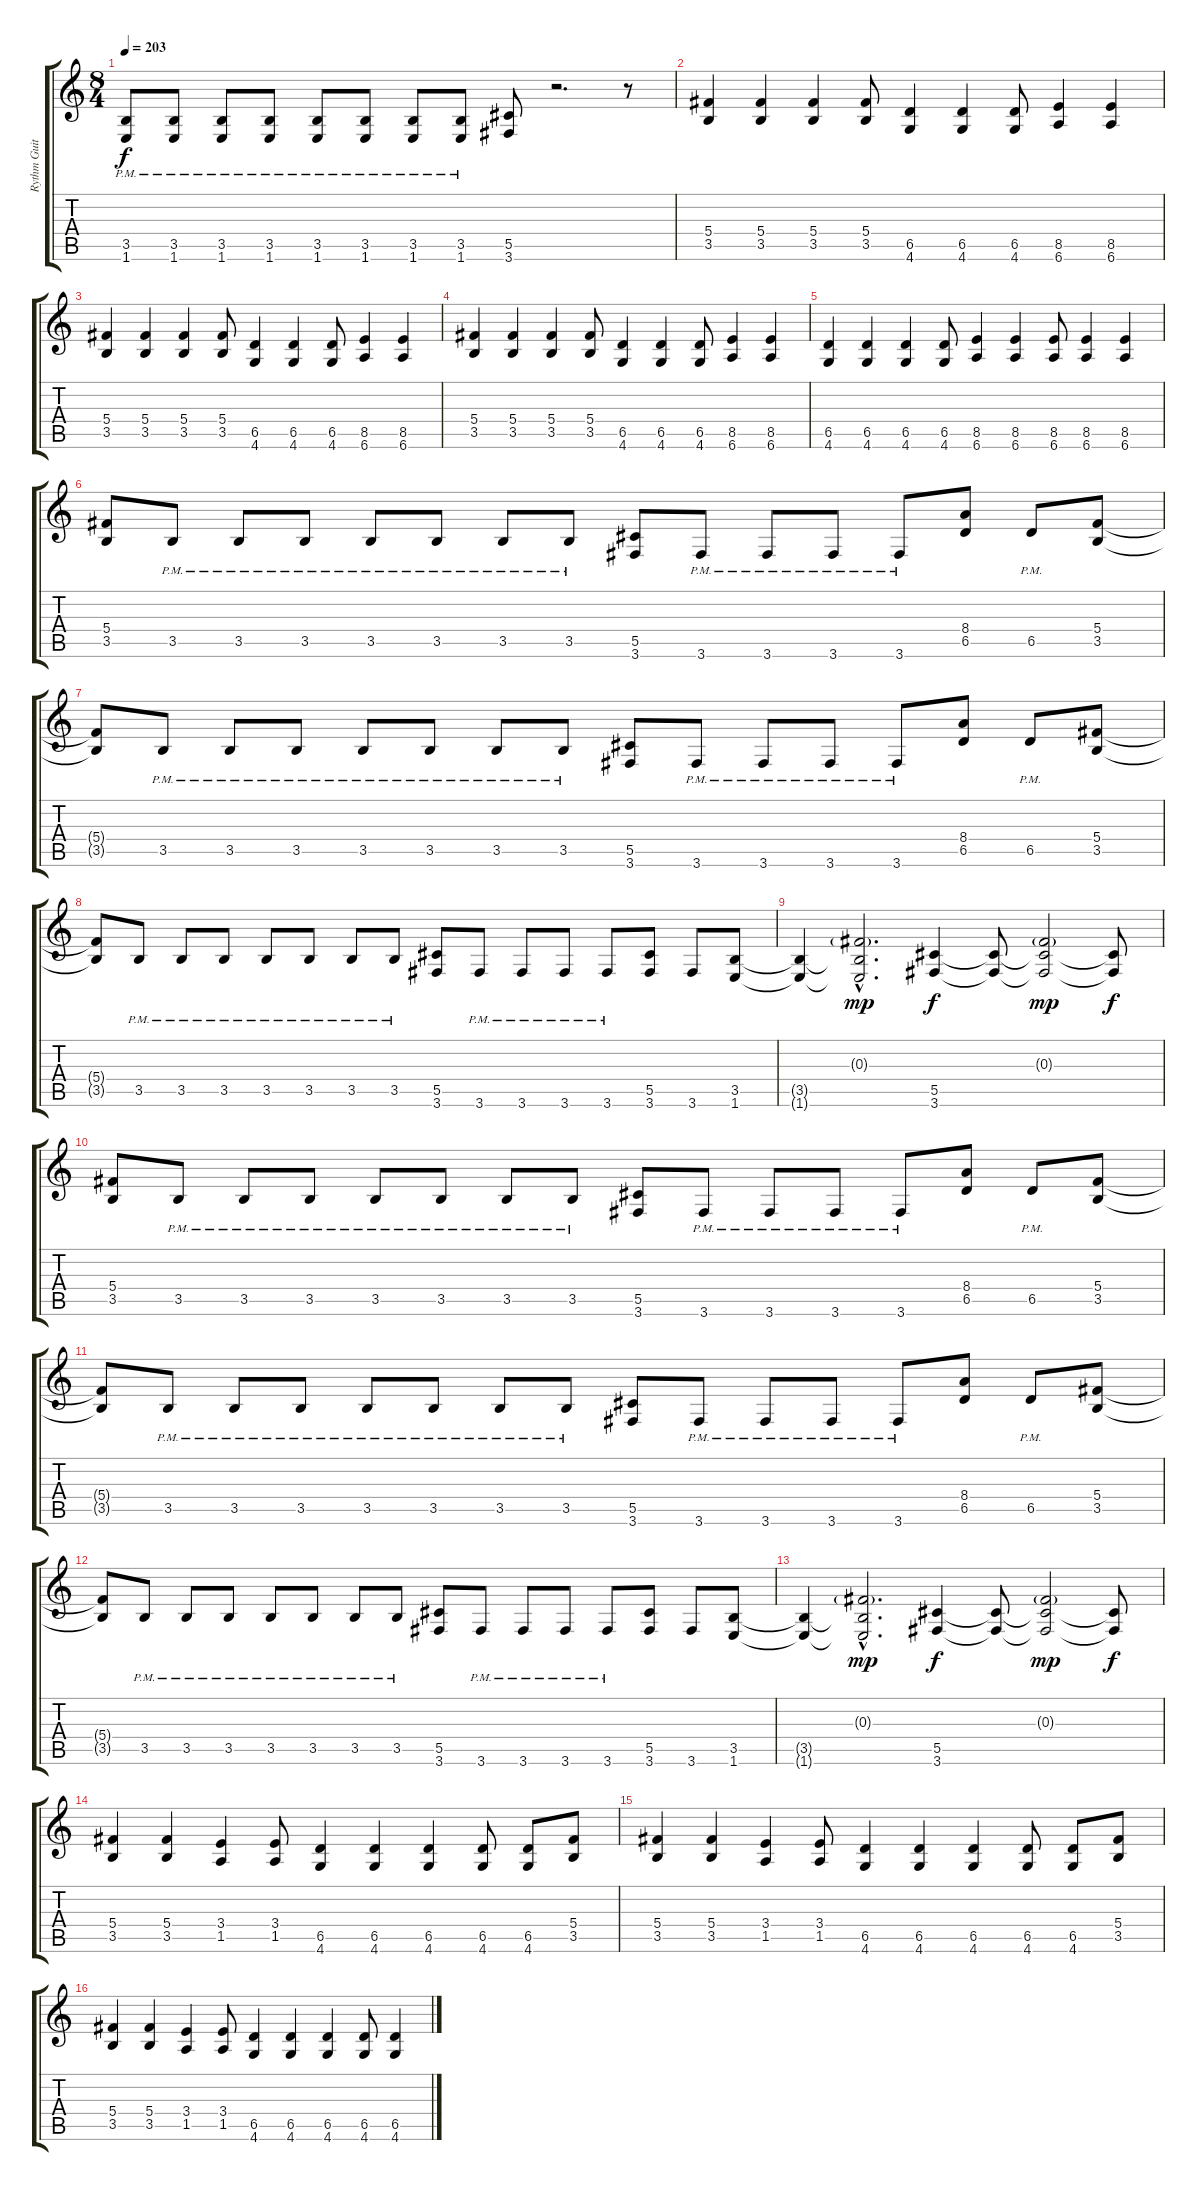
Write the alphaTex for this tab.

\track ("Rythm Guitar" "Rythm Guit") {instrument distortionguitar}
\staff {score tabs}
\tuning (Eb4 Bb3 Gb3 Db3 Ab2 Eb2) {hide}
\ts (8 4)
\tempo 203
\clef g2
\ks c
(3.5{pm} 1.6{pm}).8{dy f} (3.5{pm} 1.6{pm}).8 (3.5{pm} 1.6{pm}).8 (3.5{pm} 1.6{pm}).8 (3.5{pm} 1.6{pm}).8 (3.5{pm} 1.6{pm}).8 (3.5{pm} 1.6{pm}).8 (3.5{pm} 1.6{pm}).8 (5.5 3.6).8 r.2{d} r.8 |
(5.4 3.5).4 (5.4 3.5).4 (5.4 3.5).4 (5.4 3.5).8 (6.5 4.6).4 (6.5 4.6).4 (6.5 4.6).8 (8.5 6.6).4 (8.5 6.6).4 |
(5.4 3.5).4 (5.4 3.5).4 (5.4 3.5).4 (5.4 3.5).8 (6.5 4.6).4 (6.5 4.6).4 (6.5 4.6).8 (8.5 6.6).4 (8.5 6.6).4 |
(5.4 3.5).4 (5.4 3.5).4 (5.4 3.5).4 (5.4 3.5).8 (6.5 4.6).4 (6.5 4.6).4 (6.5 4.6).8 (8.5 6.6).4 (8.5 6.6).4 |
(6.5 4.6).4 (6.5 4.6).4 (6.5 4.6).4 (6.5 4.6).8 (8.5 6.6).4 (8.5 6.6).4 (8.5 6.6).8 (8.5 6.6).4 (8.5 6.6).4 |
(5.4 3.5).8 3.5{pm}.8 3.5{pm}.8 3.5{pm}.8 3.5{pm}.8 3.5{pm}.8 3.5{pm}.8 3.5{pm}.8 (5.5 3.6).8 3.6{pm}.8 3.6{pm}.8 3.6{pm}.8 3.6{pm}.8 (8.4 6.5).8 6.5{pm}.8 (5.4 3.5).8 |
(5.4{t} 3.5{t}).8 3.5{pm}.8 3.5{pm}.8 3.5{pm}.8 3.5{pm}.8 3.5{pm}.8 3.5{pm}.8 3.5{pm}.8 (5.5 3.6).8 3.6{pm}.8 3.6{pm}.8 3.6{pm}.8 3.6{pm}.8 (8.4 6.5).8 6.5{pm}.8 (5.4 3.5).8 |
(5.4{t} 3.5{t}).8 3.5{pm}.8 3.5{pm}.8 3.5{pm}.8 3.5{pm}.8 3.5{pm}.8 3.5{pm}.8 3.5{pm}.8 (5.5 3.6).8 3.6{pm}.8 3.6{pm}.8 3.6{pm}.8 3.6{pm}.8 (5.5 3.6).8 3.6.8 (3.5 1.6).8 |
(3.5{t} 1.6{t}).4 (0.3{g hac} 3.5{hac t} 1.6{hac t}).2{d dy mp} (5.5 3.6).4{dy f} (5.5{t} 3.6{t}).8 (0.3{g} 5.5{t} 3.6{t}).2{dy mp} (5.5{t} 3.6{t}).8{dy f} |
(5.4 3.5).8 3.5{pm}.8 3.5{pm}.8 3.5{pm}.8 3.5{pm}.8 3.5{pm}.8 3.5{pm}.8 3.5{pm}.8 (5.5 3.6).8 3.6{pm}.8 3.6{pm}.8 3.6{pm}.8 3.6{pm}.8 (8.4 6.5).8 6.5{pm}.8 (5.4 3.5).8 |
(5.4{t} 3.5{t}).8 3.5{pm}.8 3.5{pm}.8 3.5{pm}.8 3.5{pm}.8 3.5{pm}.8 3.5{pm}.8 3.5{pm}.8 (5.5 3.6).8 3.6{pm}.8 3.6{pm}.8 3.6{pm}.8 3.6{pm}.8 (8.4 6.5).8 6.5{pm}.8 (5.4 3.5).8 |
(5.4{t} 3.5{t}).8 3.5{pm}.8 3.5{pm}.8 3.5{pm}.8 3.5{pm}.8 3.5{pm}.8 3.5{pm}.8 3.5{pm}.8 (5.5 3.6).8 3.6{pm}.8 3.6{pm}.8 3.6{pm}.8 3.6{pm}.8 (5.5 3.6).8 3.6.8 (3.5 1.6).8 |
(3.5{t} 1.6{t}).4 (0.3{g hac} 3.5{hac t} 1.6{hac t}).2{d dy mp} (5.5 3.6).4{dy f} (5.5{t} 3.6{t}).8 (0.3{g} 5.5{t} 3.6{t}).2{dy mp} (5.5{t} 3.6{t}).8{dy f} |
(5.4 3.5).4 (5.4 3.5).4 (3.4 1.5).4 (3.4 1.5).8 (6.5 4.6).4 (6.5 4.6).4 (6.5 4.6).4 (6.5 4.6).8 (6.5 4.6).8 (5.4 3.5).8 |
(5.4 3.5).4 (5.4 3.5).4 (3.4 1.5).4 (3.4 1.5).8 (6.5 4.6).4 (6.5 4.6).4 (6.5 4.6).4 (6.5 4.6).8 (6.5 4.6).8 (5.4 3.5).8 |
(5.4 3.5).4 (5.4 3.5).4 (3.4 1.5).4 (3.4 1.5).8 (6.5 4.6).4 (6.5 4.6).4 (6.5 4.6).4 (6.5 4.6).8 (6.5 4.6).4
